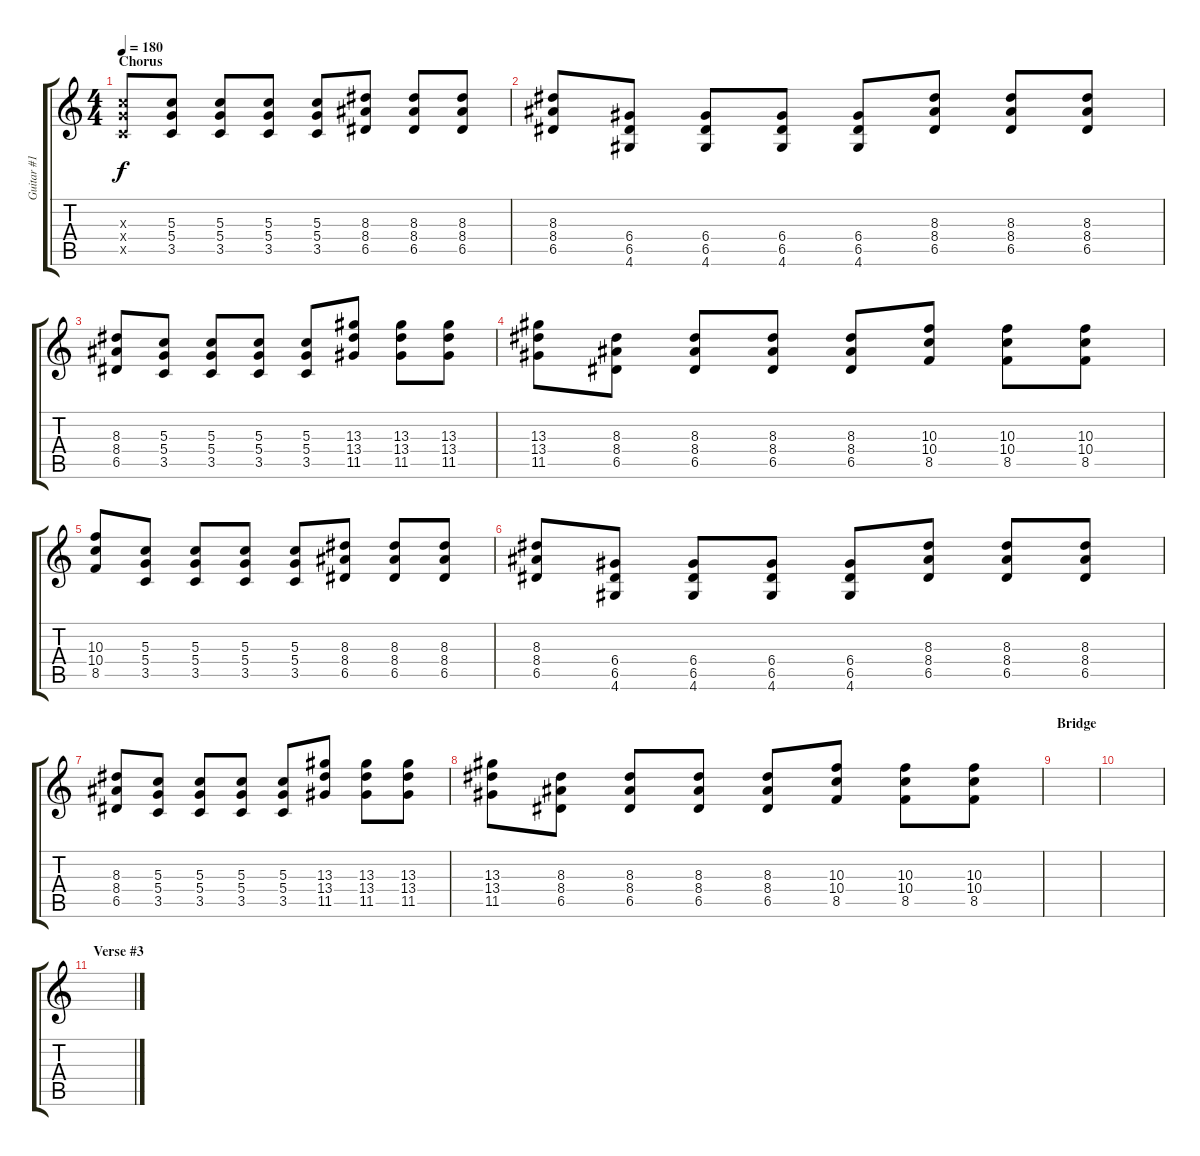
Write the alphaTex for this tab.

\track ("Guitar #1" "Guitar #1") {instrument electricguitarclean}
\staff {score tabs}
\tuning (E4 B3 G3 D3 A2 E2) {hide}
\ts (4 4)
\section ("" "Chorus")
\tempo 180
\clef g2
\ks c
(5.3{x} 5.4{x} 3.5{x}).8{dy f instrument overdrivenguitar} (5.3 5.4 3.5).8 (5.3 5.4 3.5).8 (5.3 5.4 3.5).8 (5.3 5.4 3.5).8 (8.3 8.4 6.5).8 (8.3 8.4 6.5).8 (8.3 8.4 6.5).8 |
(8.3 8.4 6.5).8 (6.4 6.5 4.6).8 (6.4 6.5 4.6).8 (6.4 6.5 4.6).8 (6.4 6.5 4.6).8 (8.3 8.4 6.5).8 (8.3 8.4 6.5).8 (8.3 8.4 6.5).8 |
(8.3 8.4 6.5).8 (5.3 5.4 3.5).8 (5.3 5.4 3.5).8 (5.3 5.4 3.5).8 (5.3 5.4 3.5).8 (13.3 13.4 11.5).8 (13.3 13.4 11.5).8 (13.3 13.4 11.5).8 |
(13.3 13.4 11.5).8 (8.3 8.4 6.5).8 (8.3 8.4 6.5).8 (8.3 8.4 6.5).8 (8.3 8.4 6.5).8 (10.3 10.4 8.5).8 (10.3 10.4 8.5).8 (10.3 10.4 8.5).8 |
(10.3 10.4 8.5).8 (5.3 5.4 3.5).8 (5.3 5.4 3.5).8 (5.3 5.4 3.5).8 (5.3 5.4 3.5).8 (8.3 8.4 6.5).8 (8.3 8.4 6.5).8 (8.3 8.4 6.5).8 |
(8.3 8.4 6.5).8 (6.4 6.5 4.6).8 (6.4 6.5 4.6).8 (6.4 6.5 4.6).8 (6.4 6.5 4.6).8 (8.3 8.4 6.5).8 (8.3 8.4 6.5).8 (8.3 8.4 6.5).8 |
(8.3 8.4 6.5).8 (5.3 5.4 3.5).8 (5.3 5.4 3.5).8 (5.3 5.4 3.5).8 (5.3 5.4 3.5).8 (13.3 13.4 11.5).8 (13.3 13.4 11.5).8 (13.3 13.4 11.5).8 |
(13.3 13.4 11.5).8 (8.3 8.4 6.5).8 (8.3 8.4 6.5).8 (8.3 8.4 6.5).8 (8.3 8.4 6.5).8 (10.3 10.4 8.5).8 (10.3 10.4 8.5).8 (10.3 10.4 8.5).8 |
\section ("" "Bridge")
|
|
\section ("" "Verse #3")
